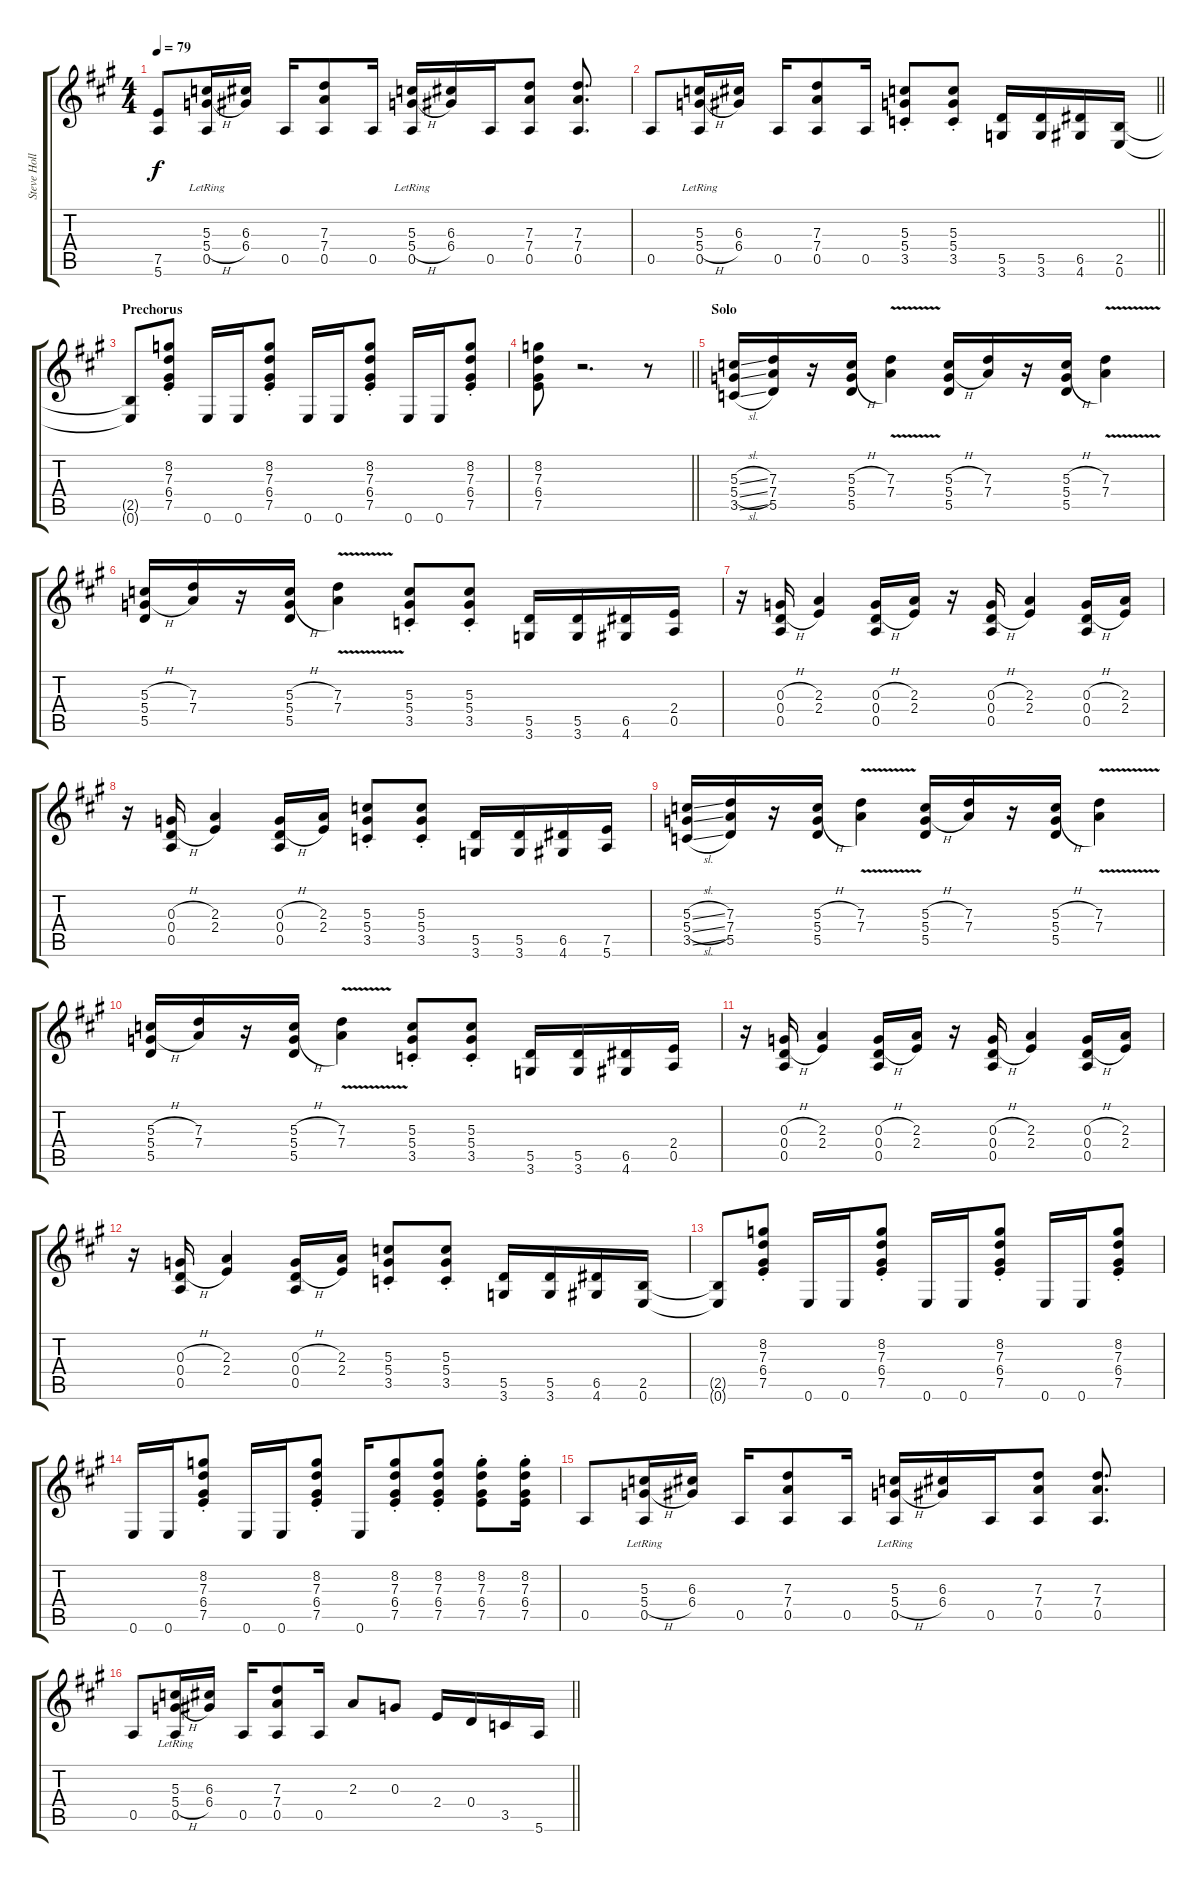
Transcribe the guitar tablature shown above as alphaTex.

\track ("Steve Holland Guitar" "Steve Holl") {instrument overdrivenguitar}
\staff {score tabs}
\tuning (E4 B3 G3 D3 A2 E2) {hide}
\ts (4 4)
\tempo 79
\clef g2
\ks a
(7.5{t} 5.6{t}).8{dy f} (5.3 5.4{h} 0.5{lr}).16 (6.3 6.4).16 0.5.16 (7.3 7.4 0.5).8 0.5.16 (5.3 5.4{h} 0.5{lr}).16 (6.3 6.4).16 0.5.16 (7.3 7.4 0.5).8 (7.3 7.4 0.5).8{d} |
\barLineRight lightlight
0.5.8 (5.3 5.4{h} 0.5{lr}).16 (6.3 6.4).16 0.5.16 (7.3 7.4 0.5).8 0.5.16 (5.3 5.4{st} 3.5).8 (5.3{st} 5.4 3.5).8 (5.5 3.6).16 (5.5 3.6).16 (6.5 4.6).16 (2.5 0.6).16 |
\section ("" "Prechorus")
(2.5{t} 0.6{t}).8 (8.2{st} 7.3 6.4 7.5).8 0.6.16 0.6.16 (8.2 7.3 6.4 7.5{st}).8 0.6.16 0.6.16 (8.2 7.3 6.4 7.5{st}).8 0.6.16 0.6.16 (8.2 7.3 6.4 7.5{st}).8 |
\barLineRight lightlight
(8.2 7.3 6.4 7.5).8 r.2{d} r.8 |
\section ("" "Solo")
(5.3{sl} 5.4{sl} 3.5{sl}).16 (7.3 7.4 5.5).16 r.16 (5.3{h} 5.4{h} 5.5).16 (7.3 7.4{v}).4 (5.3{h} 5.4{h} 5.5).16 (7.3 7.4).16 r.16 (5.3{h} 5.4{h} 5.5).16 (7.3 7.4{v}).4 |
(5.3{h} 5.4{h} 5.5).16 (7.3 7.4).16 r.16 (5.3{h} 5.4{h} 5.5).16 (7.3 7.4{v}).4 (5.3{st} 5.4 3.5).8 (5.3{st} 5.4 3.5).8 (5.5 3.6).16 (5.5 3.6).16 (6.5 4.6).16 (2.4 0.5).16 |
r.16 (0.3{h} 0.4{h} 0.5).16 (2.3 2.4).4 (0.3{h} 0.4{h} 0.5).16 (2.3 2.4).16 r.16 (0.3{h} 0.4{h} 0.5).16 (2.3 2.4).4 (0.3{h} 0.4{h} 0.5).16 (2.3 2.4).16 |
r.16 (0.3{h} 0.4{h} 0.5).16 (2.3 2.4).4 (0.3{h} 0.4{h} 0.5).16 (2.3 2.4).16 (5.3{st} 5.4 3.5).8 (5.3{st} 5.4 3.5).8 (5.5 3.6).16 (5.5 3.6).16 (6.5 4.6).16 (7.5 5.6).16 |
(5.3{sl} 5.4{sl} 3.5{sl}).16 (7.3 7.4 5.5).16 r.16 (5.3{h} 5.4{h} 5.5).16 (7.3 7.4{v}).4 (5.3{h} 5.4{h} 5.5).16 (7.3 7.4).16 r.16 (5.3{h} 5.4{h} 5.5).16 (7.3 7.4{v}).4 |
(5.3{h} 5.4{h} 5.5).16 (7.3 7.4).16 r.16 (5.3{h} 5.4{h} 5.5).16 (7.3 7.4{v}).4 (5.3{st} 5.4 3.5).8 (5.3{st} 5.4 3.5).8 (5.5 3.6).16 (5.5 3.6).16 (6.5 4.6).16 (2.4 0.5).16 |
r.16 (0.3{h} 0.4{h} 0.5).16 (2.3 2.4).4 (0.3{h} 0.4{h} 0.5).16 (2.3 2.4).16 r.16 (0.3{h} 0.4{h} 0.5).16 (2.3 2.4).4 (0.3{h} 0.4{h} 0.5).16 (2.3 2.4).16 |
r.16 (0.3{h} 0.4{h} 0.5).16 (2.3 2.4).4 (0.3{h} 0.4{h} 0.5).16 (2.3 2.4).16 (5.3{st} 5.4 3.5).8 (5.3{st} 5.4 3.5).8 (5.5 3.6).16 (5.5 3.6).16 (6.5 4.6).16 (2.5 0.6).16 |
(2.5{t} 0.6{t}).8 (8.2{st} 7.3 6.4 7.5).8 0.6.16 0.6.16 (8.2 7.3 6.4 7.5{st}).8 0.6.16 0.6.16 (8.2 7.3 6.4 7.5{st}).8 0.6.16 0.6.16 (8.2 7.3 6.4 7.5{st}).8 |
0.6.16 0.6.16 (8.2 7.3 6.4 7.5{st}).8 0.6.16 0.6.16 (8.2 7.3 6.4 7.5{st}).8 0.6.16 (8.2 7.3 6.4 7.5{st}).8 (8.2 7.3 6.4 7.5{st}).8 (8.2 7.3 6.4 7.5{st}).8 (8.2 7.3 6.4 7.5{st}).16 |
0.5.8 (5.3 5.4{h} 0.5{lr}).16 (6.3 6.4).16 0.5.16 (7.3 7.4 0.5).8 0.5.16 (5.3 5.4{h} 0.5{lr}).16 (6.3 6.4).16 0.5.16 (7.3 7.4 0.5).8 (7.3 7.4 0.5).8{d} |
\barLineRight lightlight
0.5.8 (5.3 5.4{h} 0.5{lr}).16 (6.3 6.4).16 0.5.16 (7.3 7.4 0.5).8 0.5.16 2.3.8 0.3.8 2.4.16 0.4.16 3.5.16 5.6.16
